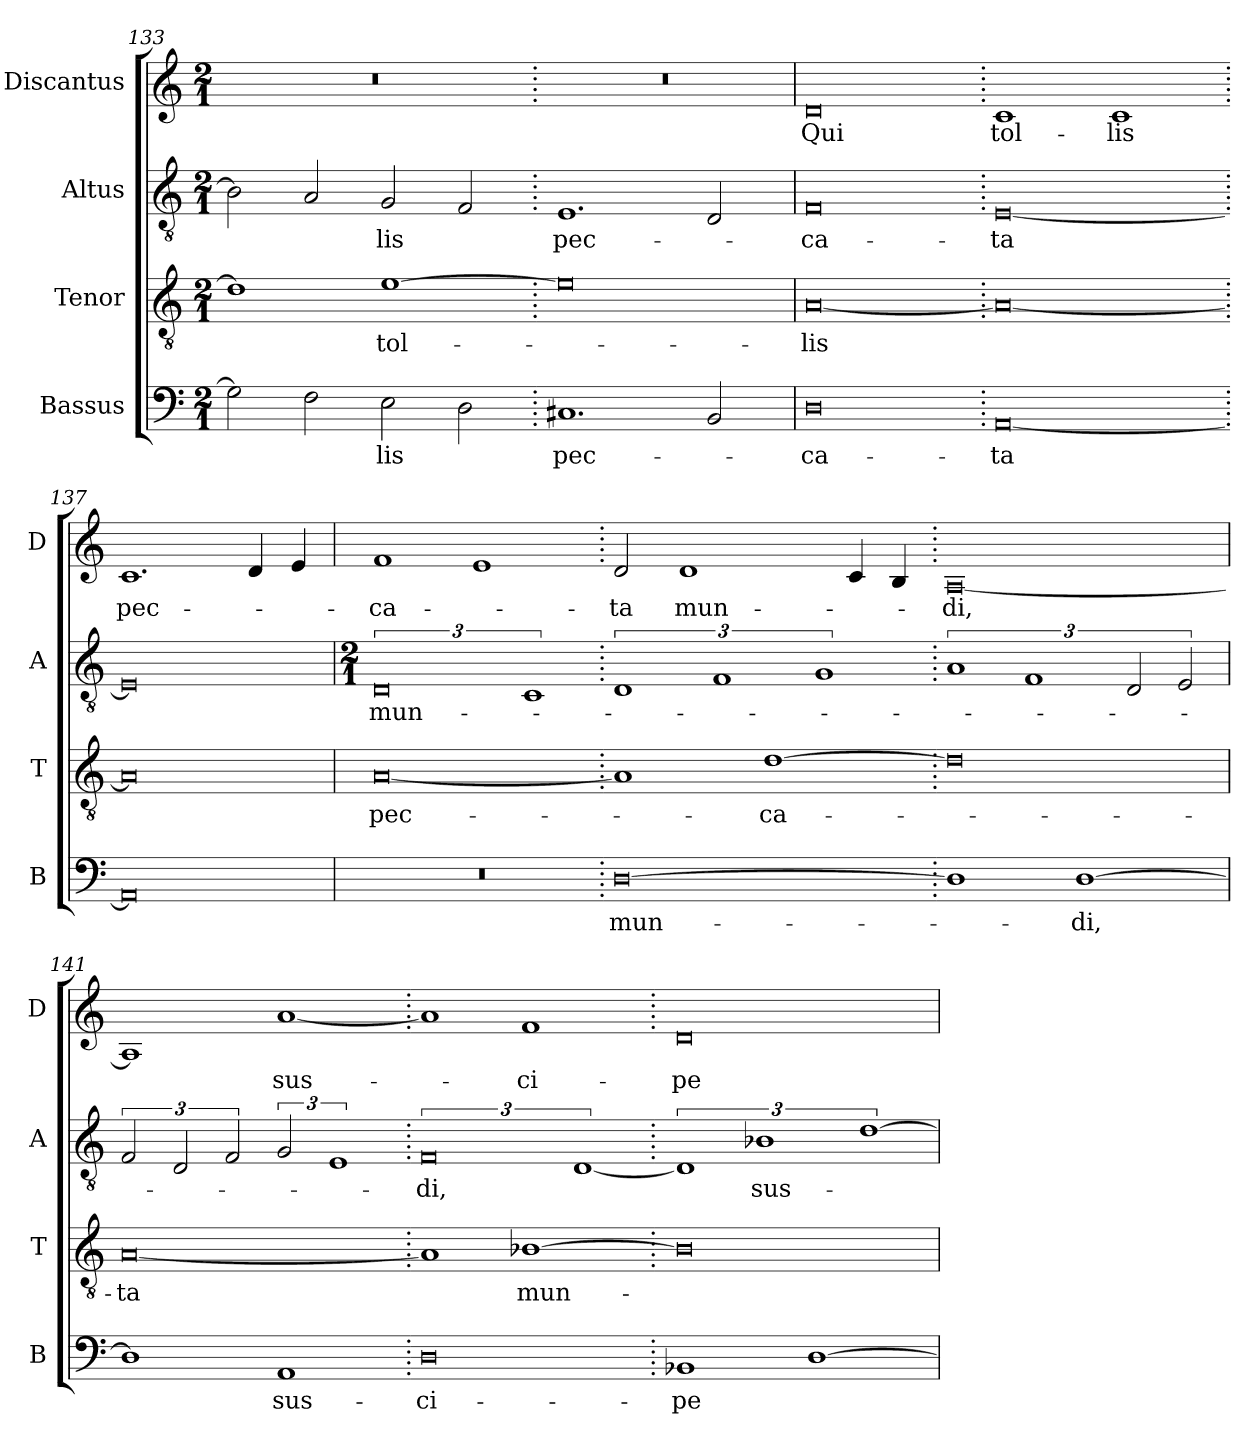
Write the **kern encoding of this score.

**kern	**text	**kern	**text	**kern	**text	**kern	**text
*part4	*part4	*part3	*part3	*part2	*part2	*part1	*part1
*staff4	*staff4	*staff3	*staff3	*staff2	*staff2	*staff1	*staff1
*I"Bassus	*	*I"Tenor	*	*I"Altus	*	*I"Discantus	*
*I'B	*	*I'T	*	*I'A	*	*I'D	*
*clefF4	*	*clefGv2	*	*clefGv2	*	*clefG2	*
*k[]	*	*k[]	*	*k[]	*	*k[]	*
*M2/1	*	*M2/1	*	*M2/1	*	*M2/1	*
=133	=133	=133	=133	=133	=133	=133	=133
2G]	.	1d]	.	2B-]	.	0r	.
2F	.	.	.	2A	.	.	.
2E	-lis	[1e	tol-	2G	-lis	.	.
2D	.	.	.	2F	.	.	.
=134.	=134.	=134.	=134.	=134.	=134.	=134.	=134.
1.C#X	pec-	0e]	.	1.E	pec-	0r	.
2BB	.	.	.	2D	.	.	.
=135	=135	=135	=135	=135	=135	=135	=135
0D	-ca-	[0A	-lis	0F	-ca-	0d	Qui
=136.	=136.	=136.	=136.	=136.	=136.	=136.	=136.
[0AA	-ta	0A_	.	[0E	-ta	1c	tol-
.	.	.	.	.	.	1c	-lis
=137.	=137.	=137.	=137.	=137.	=137.	=137.	=137.
0AA]	.	0A]	.	0E]	.	1.c	pec-
.	.	.	.	.	.	4d	.
.	.	.	.	.	.	4e	.
=138	=138	=138	=138	=138	=138	=138	=138
*	*	*	*	*M2/1	*	*	*
0r	.	[0A	pec-	3%4D	mun-	1f	-ca-
.	.	.	.	.	.	1e	.
.	.	.	.	3%2C	.	.	.
=139.	=139.	=139.	=139.	=139.	=139.	=139.	=139.
[0D	mun-	1A]	.	3%2D	.	2d	-ta
.	.	.	.	.	.	1d	mun-
.	.	.	.	3%2F	.	.	.
.	.	[1d	-ca-	.	.	.	.
.	.	.	.	3%2G	.	.	.
.	.	.	.	.	.	4c	.
.	.	.	.	.	.	4B	.
=140.	=140.	=140.	=140.	=140.	=140.	=140.	=140.
1D]	.	0d]	.	3%2A	.	[0A	-di,
.	.	.	.	3%2F	.	.	.
[1D	-di,	.	.	.	.	.	.
.	.	.	.	3D	.	.	.
.	.	.	.	3E	.	.	.
=141	=141	=141	=141	=141	=141	=141	=141
1D]	.	[0A	-ta	3F	.	1A]	.
.	.	.	.	3D	.	.	.
.	.	.	.	3F	.	.	.
1AA	sus-	.	.	3G	.	[1a	sus-
.	.	.	.	3%2E	.	.	.
=142.	=142.	=142.	=142.	=142.	=142.	=142.	=142.
0D	-ci-	1A]	.	3%4F	-di,	1a]	.
.	.	[1B-X	mun-	.	.	1f	-ci-
.	.	.	.	[3%2D	.	.	.
=143.	=143.	=143.	=143.	=143.	=143.	=143.	=143.
1BB-X	-pe	0B-]	.	3%2D]	.	0d	-pe
.	.	.	.	3%2B-X	sus-	.	.
[1D	.	.	.	.	.	.	.
.	.	.	.	[3%2d	.	.	.
=	=	=	=	=	=	=	=
*-	*-	*-	*-	*-	*-	*-	*-
